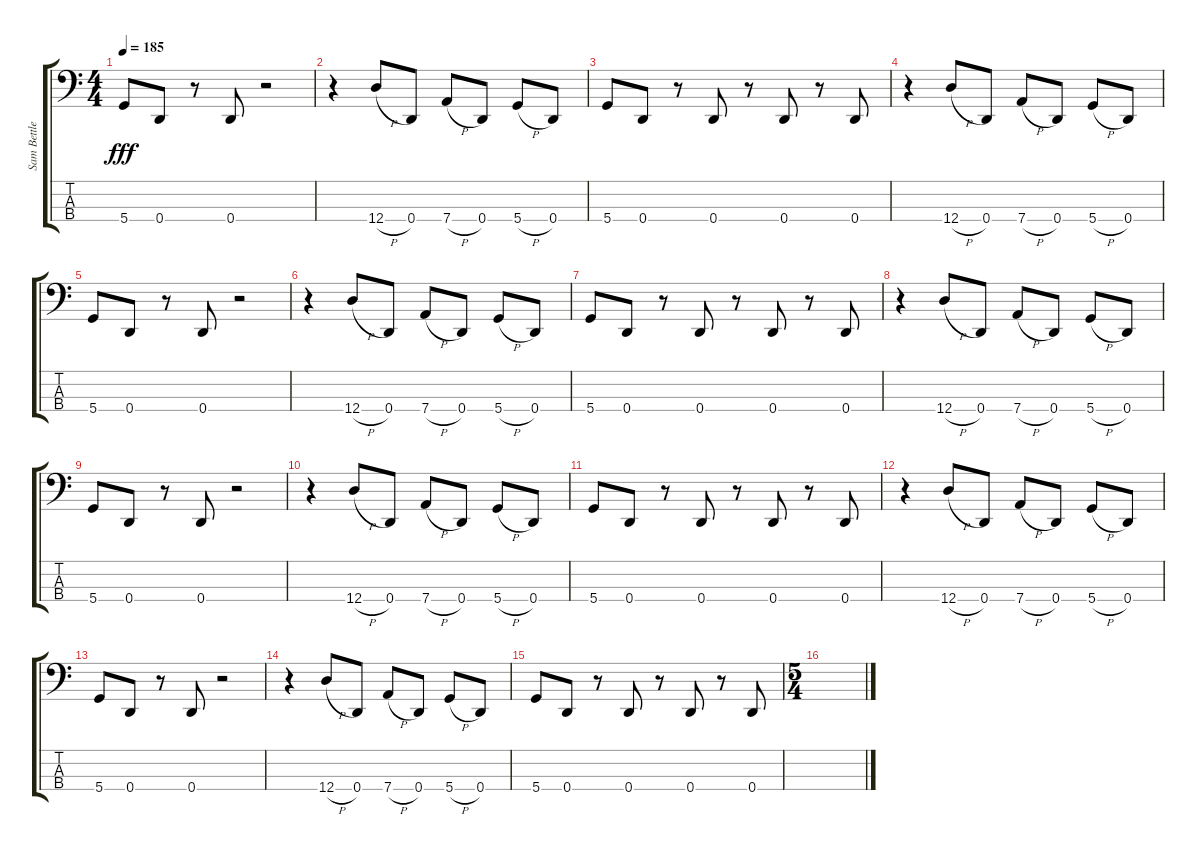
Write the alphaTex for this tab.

\track ("Sam Bettley" "Sam Bettle") {instrument electricbasspick}
\staff {score tabs}
\tuning (G2 D2 A1 D1) {hide}
\ts (4 4)
\tempo 185
\clef f4
\ks c
5.4.8{dy fff} 0.4.8 r.8 0.4.8 r.2 |
r.4 12.4{h}.8 0.4.8 7.4{h}.8 0.4.8 5.4{h}.8 0.4.8 |
5.4.8 0.4.8 r.8 0.4.8 r.8 0.4.8 r.8 0.4.8 |
r.4 12.4{h}.8 0.4.8 7.4{h}.8 0.4.8 5.4{h}.8 0.4.8 |
5.4.8 0.4.8 r.8 0.4.8 r.2 |
r.4 12.4{h}.8 0.4.8 7.4{h}.8 0.4.8 5.4{h}.8 0.4.8 |
5.4.8 0.4.8 r.8 0.4.8 r.8 0.4.8 r.8 0.4.8 |
r.4 12.4{h}.8 0.4.8 7.4{h}.8 0.4.8 5.4{h}.8 0.4.8 |
5.4.8 0.4.8 r.8 0.4.8 r.2 |
r.4 12.4{h}.8 0.4.8 7.4{h}.8 0.4.8 5.4{h}.8 0.4.8 |
5.4.8 0.4.8 r.8 0.4.8 r.8 0.4.8 r.8 0.4.8 |
r.4 12.4{h}.8 0.4.8 7.4{h}.8 0.4.8 5.4{h}.8 0.4.8 |
5.4.8 0.4.8 r.8 0.4.8 r.2 |
r.4 12.4{h}.8 0.4.8 7.4{h}.8 0.4.8 5.4{h}.8 0.4.8 |
5.4.8 0.4.8 r.8 0.4.8 r.8 0.4.8 r.8 0.4.8 |
\ts (5 4)
